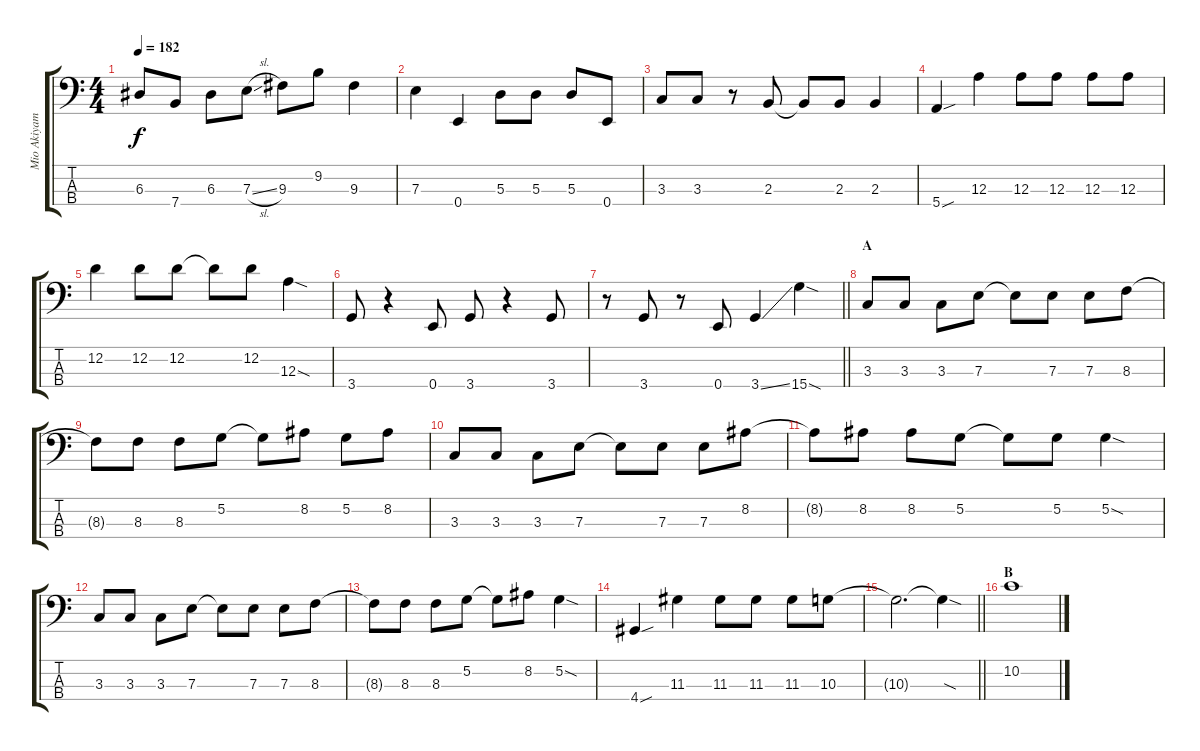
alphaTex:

\track ("Mio Akiyama" "Mio Akiyam") {instrument electricbasspick}
\staff {score tabs}
\tuning (G2 D2 A1 E1) {hide}
\ts (4 4)
\tempo 182
\clef f4
\ks c
6.3.8{dy f} 7.4.8 6.3.8 7.3{sl}.8 9.3.8 9.2.8 9.3.4 |
7.3.4 0.4.4 5.3.8 5.3.8 5.3.8 0.4.8 |
3.3.8 3.3.8 r.8 2.3.8 2.3{t}.8 2.3.8 2.3.4 |
5.4{sou}.4 12.3.4 12.3.8 12.3.8 12.3.8 12.3.8 |
12.2.4 12.2.8 12.2.8 12.2{t}.8 12.2.8 12.3{sod}.4 |
3.4.8 r.4 0.4.8 3.4.8 r.4 3.4.8 |
\barLineRight lightlight
r.8 3.4.8 r.8 0.4.8 3.4{ss}.4 15.4{sod}.4 |
\section ("" "A")
3.3.8 3.3.8 3.3.8 7.3.8 7.3{t}.8 7.3.8 7.3.8 8.3.8 |
8.3{t}.8 8.3.8 8.3.8 5.2.8 5.2{t}.8 8.2.8 5.2.8 8.2.8 |
3.3.8 3.3.8 3.3.8 7.3.8 7.3{t}.8 7.3.8 7.3.8 8.2.8 |
8.2{t}.8 8.2.8 8.2.8 5.2.8 5.2{t}.8 5.2.8 5.2{sod}.4 |
3.3.8 3.3.8 3.3.8 7.3.8 7.3{t}.8 7.3.8 7.3.8 8.3.8 |
8.3{t}.8 8.3.8 8.3.8 5.2.8 5.2{t}.8 8.2.8 5.2{sod}.4 |
4.4{sou}.4 11.3.4 11.3.8 11.3.8 11.3.8 10.3.8 |
\barLineRight lightlight
10.3{t}.2{d} 10.3{sod t}.4 |
\section ("" "B")
10.2.1
